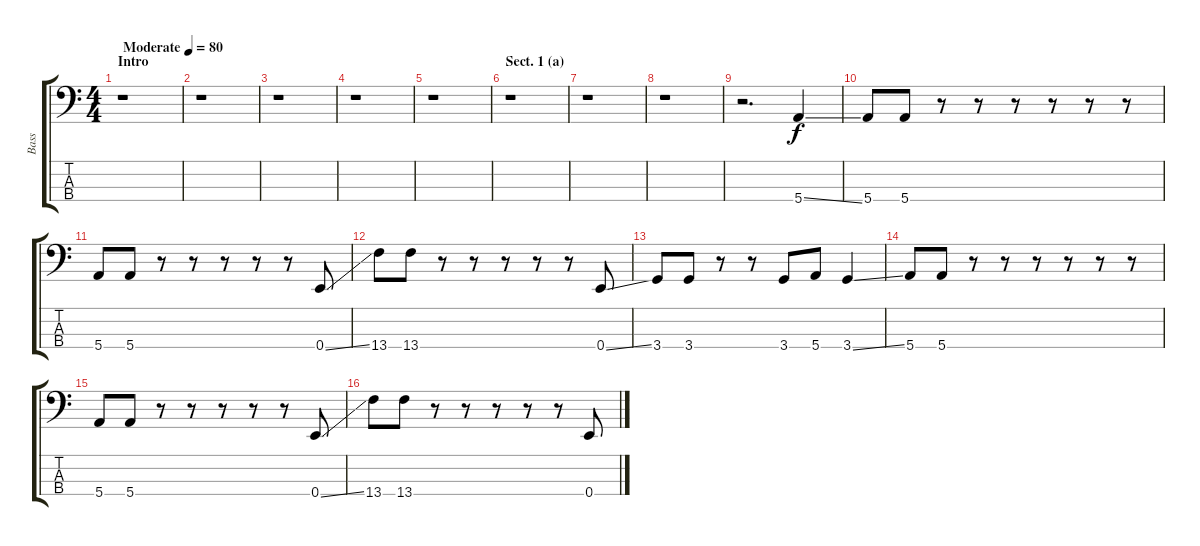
\track ("Bass" "Bass") {instrument electricbassfinger}
\staff {score tabs}
\tuning (G2 D2 A1 E1) {hide}
\ts (4 4)
\section ("" "Intro")
\tempo (80 "Moderate")
\clef f4
\ks c
r.1{dy f instrument electricbassfinger} |
r.1 |
r.1 |
r.1 |
r.1 |
\section ("" "Sect. 1 (a)")
r.1 |
r.1 |
r.1 |
r.2{d} 5.4{ss}.4 |
5.4.8 5.4.8 r.8 r.8 r.8 r.8 r.8 r.8 |
5.4.8 5.4.8 r.8 r.8 r.8 r.8 r.8 0.4{ss}.8 |
13.4.8 13.4.8 r.8 r.8 r.8 r.8 r.8 0.4{ss}.8 |
3.4.8 3.4.8 r.8 r.8 3.4.8 5.4.8 3.4{ss}.4 |
5.4.8 5.4.8 r.8 r.8 r.8 r.8 r.8 r.8 |
5.4.8 5.4.8 r.8 r.8 r.8 r.8 r.8 0.4{ss}.8 |
13.4.8 13.4.8 r.8 r.8 r.8 r.8 r.8 0.4{ss}.8
